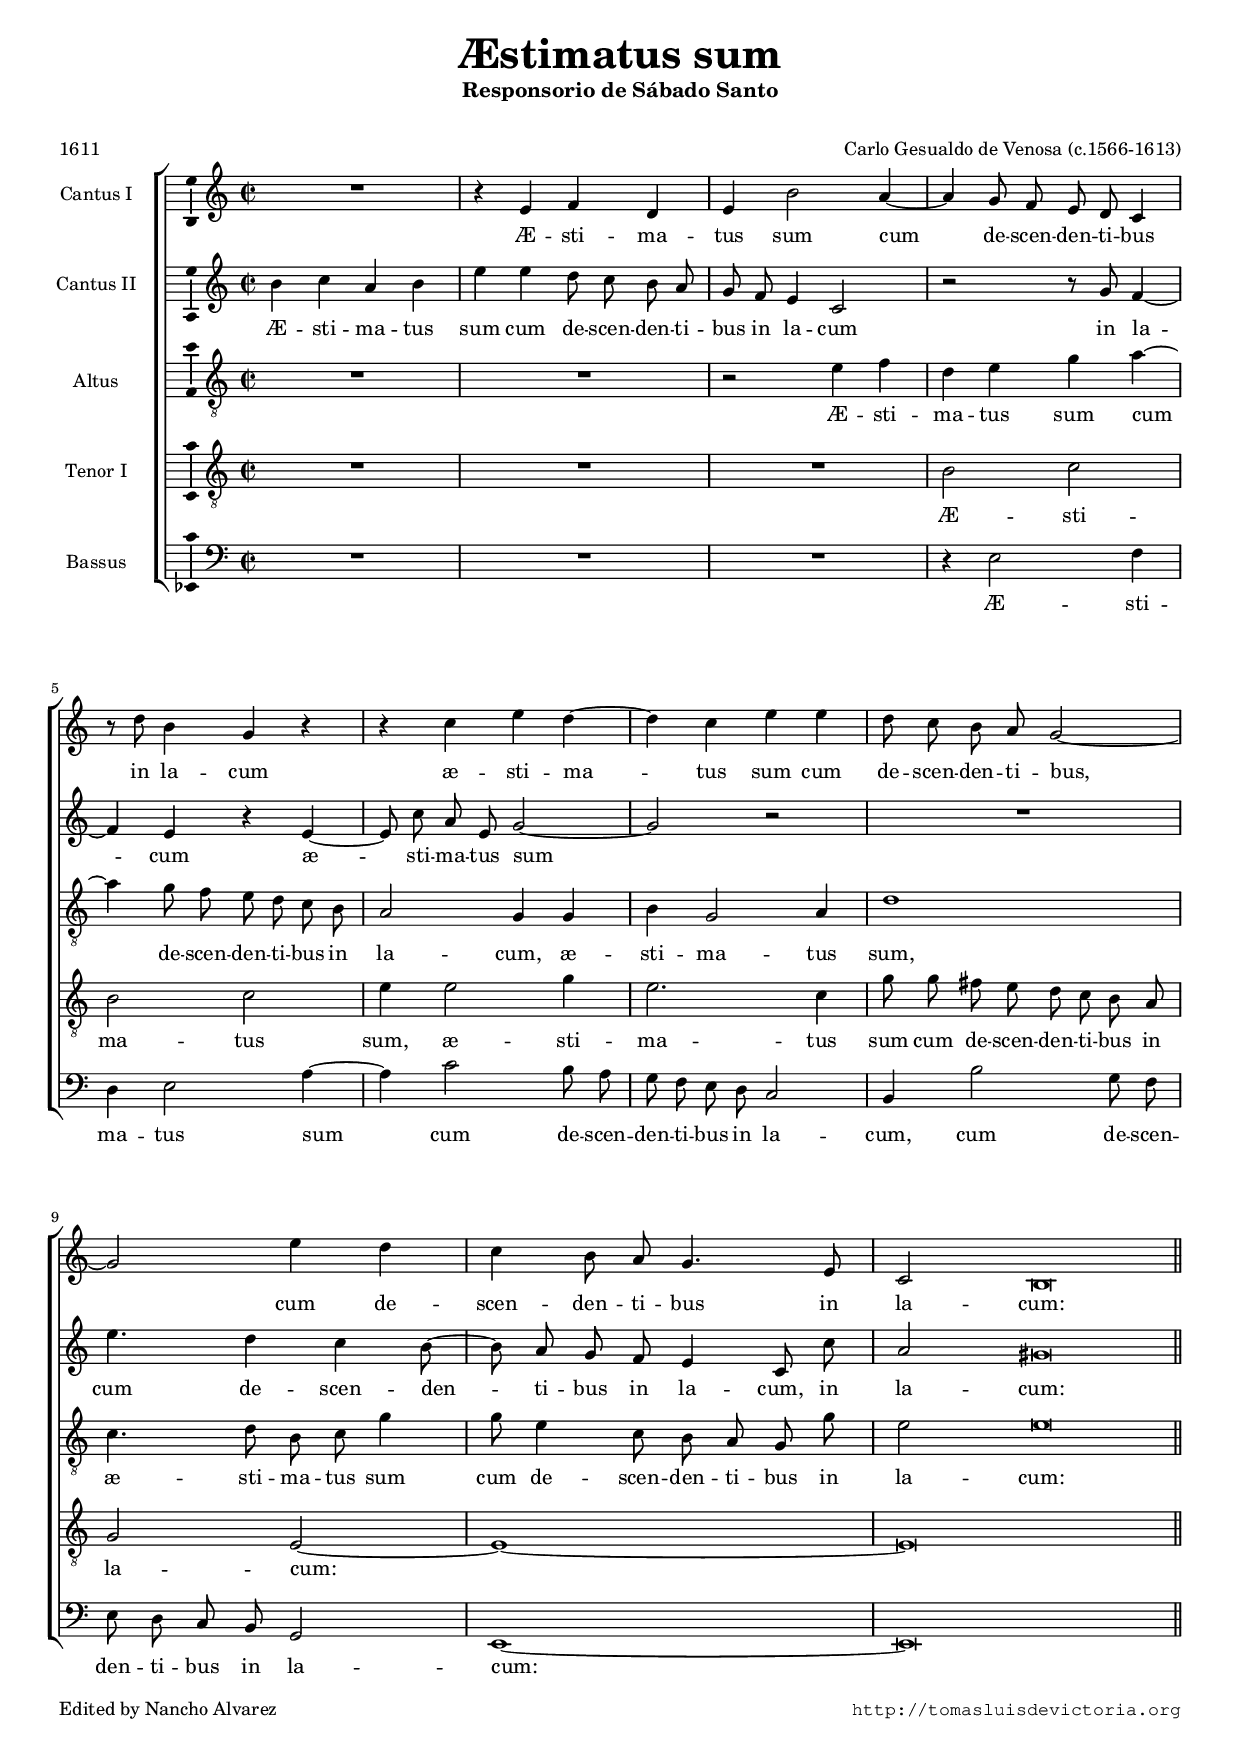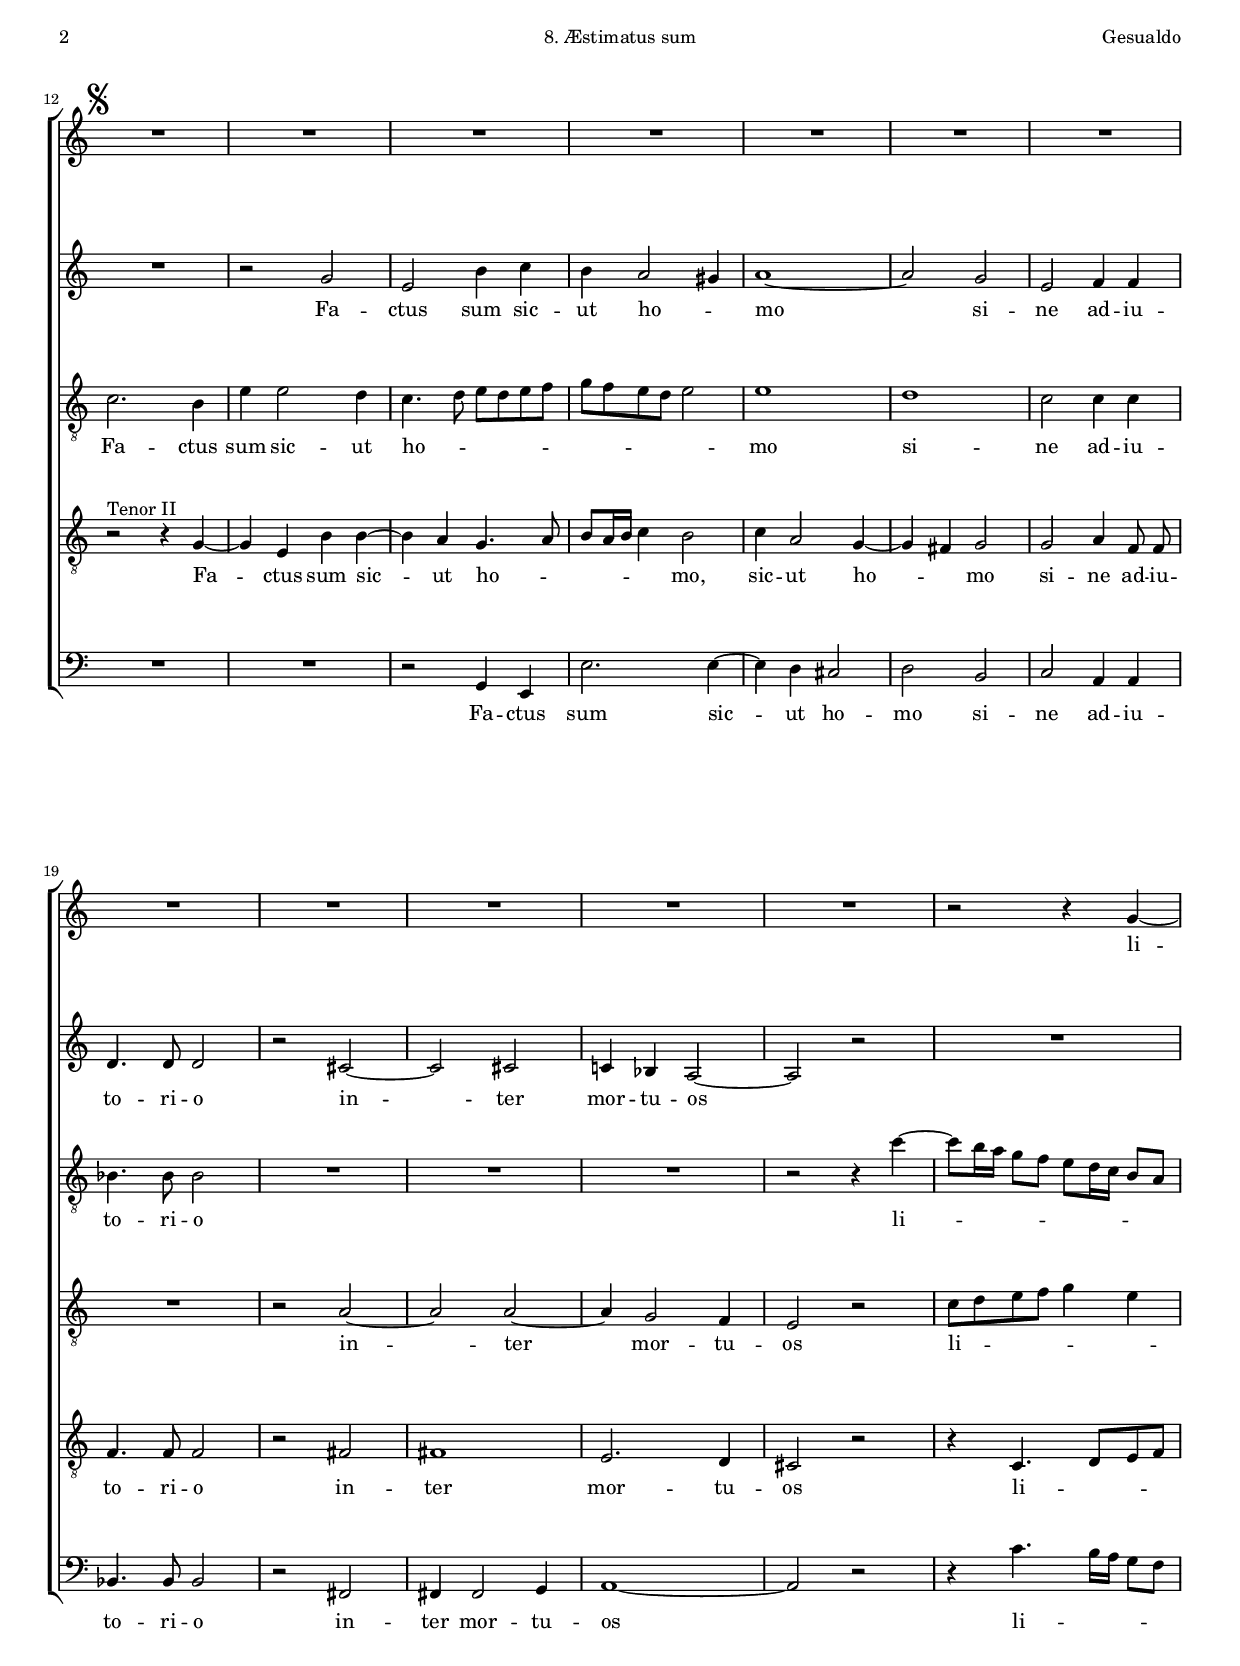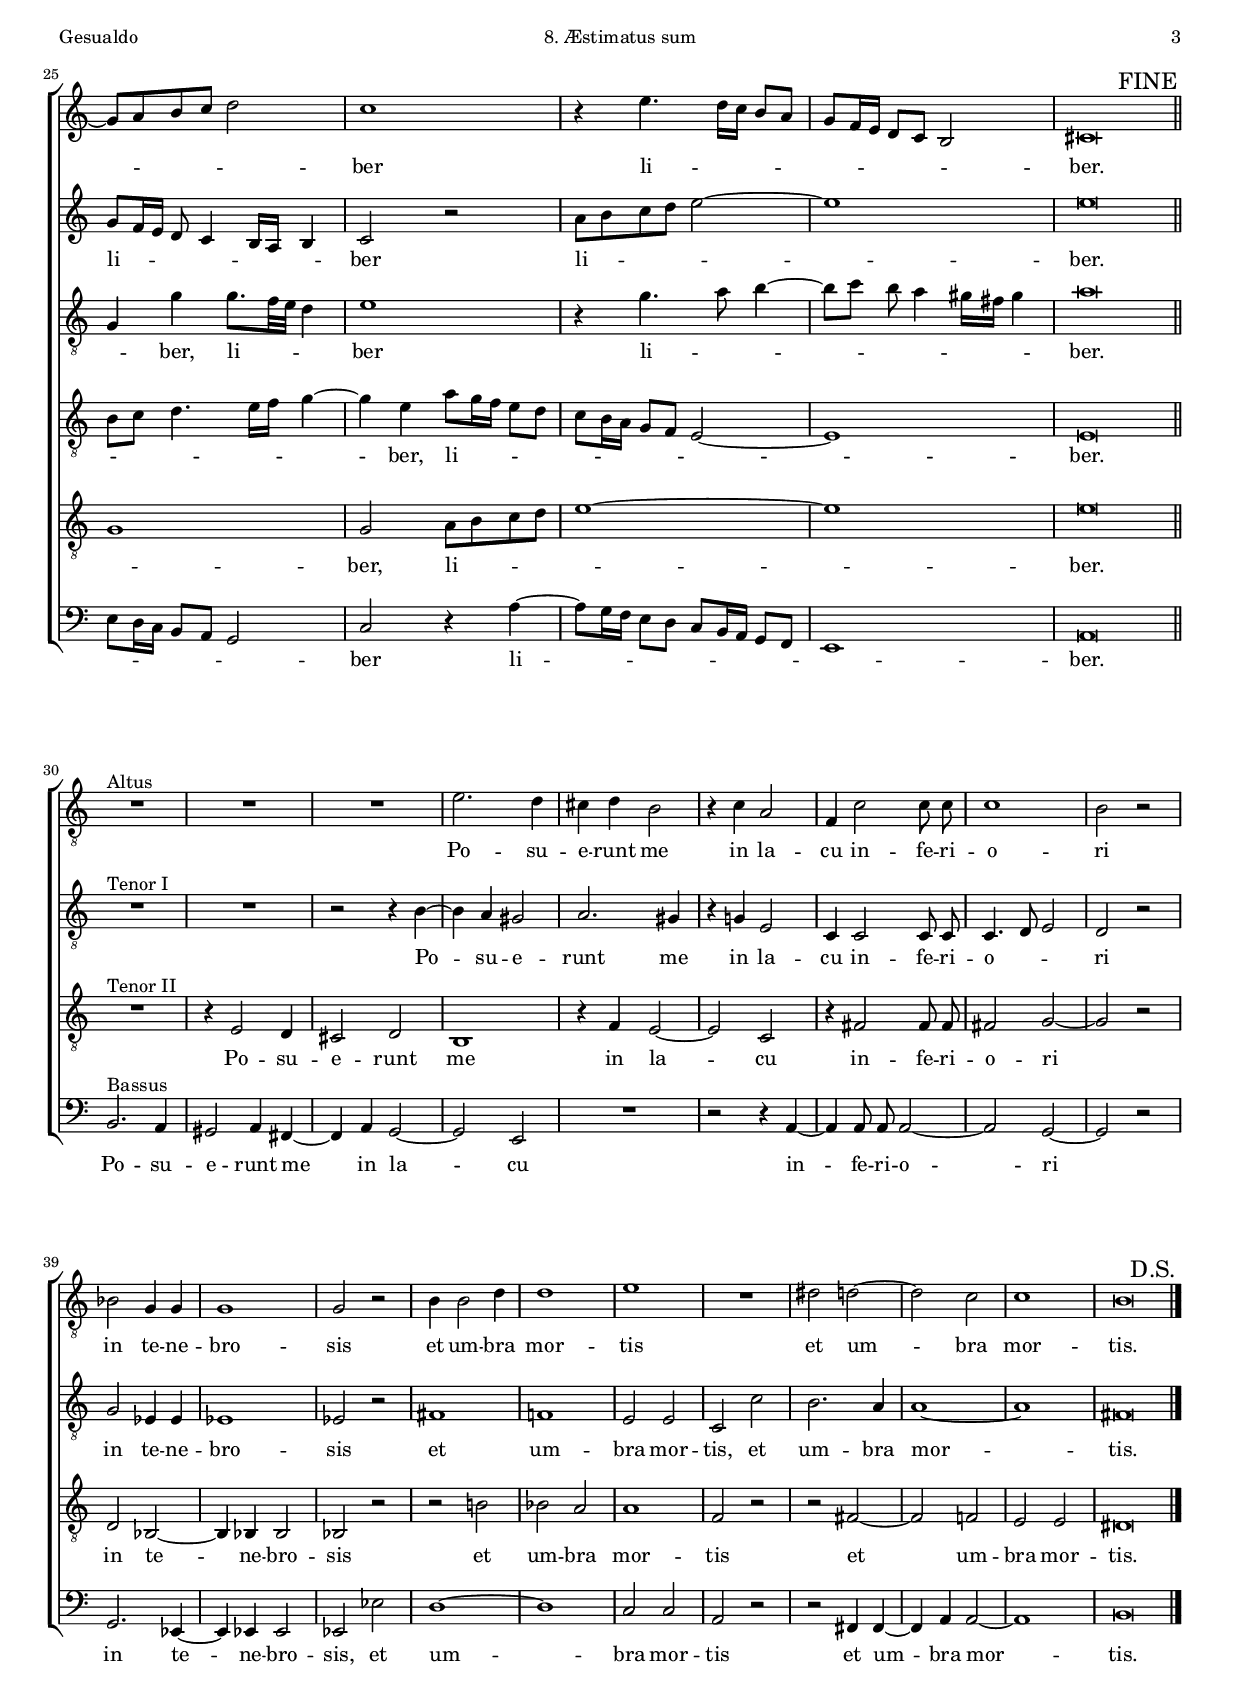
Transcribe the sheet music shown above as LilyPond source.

\version "2.18.0"

#(set-default-paper-size "a4")
#(set-global-staff-size 16)
#(ly:set-option 'point-and-click #f)
%mobile -s13.5 -i1.5

ss=\once \set suggestAccidentals = ##t
showMultiRests = { \set Staff.keepAliveInterfaces = #'( rhythmic-grob-interface multi-measure-rest-interface lyric-interface stanza-number-interface percent-repeat-interface) }
hideMultiRests = \unset Staff.keepAliveInterfaces



htitle="8. Æstimatus sum"
hcomposer="Gesualdo"

\header {
	title=\markup{\fontsize #3 "Æstimatus sum"}
	subtitle=\markup {"Responsorio de Sábado Santo"}
	subsubtitle=\markup{\null \vspace #1 }
	composer=\markup{"Carlo Gesualdo de Venosa (c.1566-1613)"}
        pdfauthor=\composer
	poet="1611"
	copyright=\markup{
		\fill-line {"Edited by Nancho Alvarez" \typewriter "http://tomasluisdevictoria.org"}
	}
%	tagline=""
}

global={\key c \major \time 2/2 \skip 1*11 \bar "||" \pageBreak
				\skip 1*18 \bar "||" \break
				\skip 1*20 \bar "|." }


cantus={
	R1*4/4 |
	r4 e' f' d' |
	e' b'2 a'4 ~ |
	a' g'8 f' e' d' c'4 |
%5
	r8 d'' b'4 g' r |
	r c'' e'' d'' ~ |
	d'' c'' e'' e'' |
	d''8 c'' b' a' g'2 ~ |
	g' e''4 d'' |
%10
	c'' b'8 a' g'4. e'8 |
	c'2 b\breve*1/4 |
	\mark \markup { \musicglyph #"scripts.segno" }
	\showMultiRests
	R1*4/4 |
	R1*4/4 |
	R1*4/4 |
%15
	R1*4/4 |
	R1*4/4 |
	R1*4/4 | 
	R1*4/4 |
	R1*4/4 |
%20
	R1*4/4 |
	R1*4/4 |
	R1*4/4 |
	R1*4/4 | 
	r2 r4 g' ~ |
%25
	g'8[ a' b' c''] d''2 |
	c''1 |
	r4 e''4. d''16[ c''] b'8[ a'] |
	g'[ f'16 e'] d'8[ c'] b2 |
	cis'\breve*1/2
	\override Score.RehearsalMark.self-alignment-X = #right
	\override Score.RehearsalMark.break-visibility = #'#(#t #t #f)
	\mark \markup{"FINE"}
%30
	\hideMultiRests
	R1*4/4 |
	R1*4/4 |
	R1*4/4 |
	R1*4/4 | 
	R1*4/4 | 
%35
	R1*4/4 |
	R1*4/4 |
	R1*4/4 |
	R1*4/4 | 
	R1*4/4 | 
%40
	R1*4/4 |
	R1*4/4 |
	R1*4/4 |
	R1*4/4 | 
	R1*4/4 | 
%45
	R1*4/4 |
	R1*4/4 |
	R1*4/4 |
	R1*4/4 |
	R1
	\mark \markup{"D.S."}
}

cantusdos={
	b'4 c'' a' b' |
	e'' e'' d''8 c'' b' a' |
	g' f' e'4 c'2 |
	r r8 g' f'4 ~ |
%5
	f' e' r e' ~ |
	e'8 c'' a' e' g'2 ~ |
	g' r |
	R1*4/4 |
	e''4. d''4 c'' b'8 ~ |
%10
	b' a' g' f' e'4 c'8 c'' |
	a'2 gis'\breve*1/4 |
	R1 |
	r2 g' |
	e' b'4 c'' |
%15
	b' a'2 gis'4 |
	a'1 ~ |
	a'2 g' |
	e' f'4 f' |
	d'4. d'8 d'2 |
%20
	r cis' ~ |
	cis' cis' |
	c'!4 bes a2 ~ |
	a r |
	R1*4/4 |
%25
	g'8[ f'16 e'] d'8 c'4 b16[ a] b4 |
	c'2 r |
	a'8[ b' c'' d''] e''2 ~ |
	e''1 |
	e''\breve*1/2 |
%30
	R1*4/4 |
	R1*4/4 |
	R1*4/4 |
	R1*4/4 |
	R1*4/4 |
%35
	R1*4/4 |
	R1*4/4 |
	R1*4/4 |
	R1*4/4 |
	R1*4/4 |
%40
	R1*4/4 |
	R1*4/4 |
	R1*4/4 |
	R1*4/4 |
	R1*4/4 |
%45
	R1*4/4 |
	R1*4/4 |
	R1*4/4 |
	R1*4/4 |
	R1*4/4 	
}

altus={
	R1*4/4 |
	R1*4/4 |
	r2 e'4 f' |
	d' e' g' a' ~ |
%5
	a' g'8 f' e' d' c' b |
	a2 g4 g |
	b g2 a4 |
	d'1 |
	c'4. d'8 b c' g'4 |
%10
	g'8 e'4 c'8 b a g g' |
	e'2 e'\breve*1/4 |
	c'2. b4 |
	e' e'2 d'4 |
	c'4. d'8 e'[ d' e' f'] |
%15
	g'[ f' e' d'] e'2 |
	e'1 |
	d' |
	c'2 c'4 c' |
	bes4. bes8 bes2 |
%20
	R1*4/4 |
	R1*4/4 |
	R1*4/4 |
	r2 r4 c'' ~ |
	c''8[ b'16 a'] g'8[ f'] e'[ d'16 c'] b8[ a] |
%25
	g4 g' g'8.[ f'32 e'] d'4 |
	e'1 |
	r4 g'4. a'8 b'4 ~ |
	b'8[ c''] b' a'4 gis'16[ fis'] gis'4 |
	a'\breve*1/2 |
%30
        s4*0^\markup{"Altus"}
	R1*4/4
	R1*4/4 |
	R1*4/4 |
	e'2. d'4 |
	cis' d' b2 |
%35
	r4 c' a2 |
	f4 c'2 c'8 c' |
	c'1 |
	b2 r |
	bes g4 g |
%40
	g1 |
	g2 r |
	b4 b2 d'4 |
	d'1 |
	e' |
%45
	R1*4/4 |
	dis'2 d' ~ |
	d' c' |
	c'1 |
	b\breve*1/2 	
}

tenor={
	R1*4/4 |
	R1*4/4 |
	R1*4/4 |
	b2 c' |
%5
	b c' |
	e'4 e'2 g'4 |
	e'2. c'4 |
	g'8 g' fis' e' d' c' b a |
	g2 e ~ |
%10
	e1 ~ |
	e\breve*1/2 |
	R1*4/4 |
	R1*4/4 |
	R1*4/4 |
%15
	R1*4/4 |
	R1*4/4 |
	R1*4/4 |
	R1*4/4 |
	R1*4/4 |
%20
	r2 a ~ |
	a a ~ |
	a4 g2 f4 |
	e2 r |
	c'8[ d' e' f'] g'4 e' |
%25
	b8[ c'] d'4. e'16[ f'] g'4 ~ |
	g' e' a'8[ g'16 f'] e'8[ d'] |
	c'[ b16 a] g8[ f] e2 ~ |
	e1 |
	e\breve*1/2 |
%30
	s4*0^\markup{"Tenor I"}
	R1*4/4 |
	R1*4/4 |
	r2 r4 b ~ |
	b a gis2 |
	a2. gis4 |
%35
	r g! e2 |
	c4 c2 c8 c |
	c4. d8 e2 |
	d r |
	g ees4 ees |
%40
	ees1 |
	ees2 r |
	fis1 |
	f! |
	e2 e |
%45
	c c' |
	b2. a4 |
	a1 ~ |
	a |
	fis\breve*1/2		
}

tenordos={
	R1*4/4 |
	R1*4/4 |
	R1*4/4 |
	R1*4/4 |
%5
	R1*4/4 |
	R1*4/4 |
	R1*4/4 |
	R1*4/4 |
	R1*4/4 |
%10
	R1*4/4 |
	R1*4/4 |
	s4*0^\markup{"Tenor II"}
	r2 r4 g ~|
	g e b b ~ |
	b a g4. a8 |
%15
	b[ a16 b] c'4 b2 |
	c'4 a2 g4 ~ |
	g fis g2 |
	g a4 f8 f |
	f4. f8 f2 |
%20
	r fis |
	fis1 |
	e2. d4 |
	cis2 r |
	r4 c4. d8[ e f] |
%25
	g1 |
	g2 a8[ b c' d'] |
	e'1 ~ |
	e' |
	e'\breve*1/2 |
%30
	s4*0^\markup{"Tenor II"}
	R1*4/4 |
	r4 e2 d4 |
	cis2 d |
	b,1 |
	r4 f e2 ~ |
%35
	e c |
	r4 fis2 fis8 fis |
	fis2 g ~ |
	g r |
	d bes, ~ |
%40
	bes,4 bes, bes,2 |
	bes, r |
	r b! |
	bes a |
	a1 |
%45
	f2 r |
	r fis ~ |
	fis f |
	e e |
	dis\breve*1/2  	
}

bassus={
	R1*4/4 |
	R1*4/4 |
	R1*4/4 |
	r4 e2 f4 |
%5
	d e2 a4 ~ |
	a c'2 b8 a |
	g f e d c2 |
	b,4 b2 g8 f |
	e d c b, g,2 |
%10
	e,1 ~ |
	e,\breve*1/2 |
	R1*4/4 |
	R1*4/4 |
	r2 g,4 e, |
%15
	e2. e4 ~ |
	e d cis2 |
	d b, |
	c a,4 a, |
	bes,4. bes,8 bes,2 |
%20
	r fis, |
	fis,4 fis,2 g,4 |
	a,1 ~ |
	a,2 r |
	r4 c'4. b16[ a] g8[ f] |
%25
	e[ d16 c] b,8[ a,] g,2 |
	c r4 a ~ |
	a8[ g16 f] e8[ d] c[ b,16 a,] g,8[ f,] |
	e,1 |
	a,\breve*1/2 |
%30
	s4*0^\markup{"Bassus"}
	b,2. a,4 |
	gis,2 a,4 fis, ~ |
	fis, a, g,2 ~ |
	g, e, |
	R1*4/4 |
%35
	r2 r4 a, ~ |
	a, a,8 a, a,2 ~ |
	a, g, ~ |
	g, r |
	g,2. ees,4 ~ |
%40
	ees, ees, ees,2 |
	ees, ees |
	d1 ~ |
	d |
	c2 c |
%45
	a, r |
	r fis,4 fis, ~ |
	fis, a, a,2 ~ |
	a,1 |
	b,\breve*1/2 	
}


textocantus=\lyricmode{
Æ -- sti -- ma -- tus sum cum _
de -- scen -- den -- ti -- bus
in la -- cum
æ -- sti -- ma -- _ tus sum cum de -- scen -- den -- ti -- bus, _
cum de -- scen -- den -- ti -- bus in la -- cum:
li -- _ _ _ _ _ ber
li -- _ _ _ _ _ _ _ _ _ _ ber.
}

textocantusdos=\lyricmode{
Æ -- sti -- ma -- tus sum cum de -- scen -- den -- ti -- bus in la -- cum
in la -- _ cum
æ -- _ sti -- ma -- tus sum _
cum de -- scen -- den -- _ ti -- bus in la -- cum,
in la -- cum:
Fa -- ctus sum sic -- ut ho -- _ mo _ 
si -- ne ad -- iu -- to -- ri -- o
in -- _ ter mor -- tu -- os _
li -- _ _ _ _ _ _ _ ber
li -- _ _ _ _ _ ber.
}

textoaltus=\lyricmode{
Æ -- sti -- ma -- tus sum cum _ de -- scen -- den -- ti -- bus in la -- cum,
æ -- sti -- ma -- tus sum,
æ -- sti -- ma -- tus sum cum de -- scen -- den -- ti -- bus in la -- cum:
Fa -- ctus sum sic -- ut ho -- _ _ _ _ _ _ _ _ _ _ mo 
si -- ne ad -- iu -- to -- ri -- o
li -- _ _ _ _ _ _ _ _ _ _ _ ber,
li -- _ _ _ ber
li -- _ _ _ _ _ _ _ _ _ ber.
Po -- su -- e -- runt me
in la -- cu in -- fe -- ri -- o -- ri
in te -- ne -- bro -- sis
et um -- bra mor -- tis
et um -- _ bra mor -- tis.
}

textotenor=\lyricmode{
Æ -- sti -- ma -- tus sum,
æ -- sti -- ma -- tus sum cum de -- scen -- den -- ti -- bus in la -- cum: _ _ 
in -- _ ter _ mor -- tu -- os
li -- _ _ _ _ _ _ _ _ _ _ _ _ ber,
li -- _ _ _ _ _ _ _ _ _ _ _ ber.
Po -- _ su -- e -- runt me
in la -- cu in -- fe -- ri -- o -- _ _ ri
in te -- ne -- bro -- sis
et um -- bra mor -- tis,
et um -- bra mor -- _ tis.
}

textotenordos=\lyricmode{
Fa -- _ ctus sum sic -- _ ut ho -- _ _ _ _ _ mo,
sic -- ut ho -- _ _ mo si -- ne ad -- iu -- to -- ri -- o
in -- ter mor -- tu -- os
li -- _ _ _ _ ber,
li -- _ _ _ _ _ ber.
Po -- su -- e -- runt me
in la -- _ cu
in -- fe -- ri -- o -- ri _
in te -- _ ne -- bro -- sis
et um -- bra mor -- tis
et _ um -- bra mor -- tis.
}

textobassus=\lyricmode{
Æ -- sti -- ma -- tus sum _ 
cum de -- scen -- den -- ti -- bus in la -- cum,
cum de -- scen -- den -- ti -- bus in la -- cum: _
Fa -- ctus sum sic -- _ ut ho -- mo si -- ne ad -- iu -- to -- ri -- o
in -- ter mor -- tu -- os _
li -- _ _ _ _ _ _ _ _ _ _ ber
li -- _ _ _ _ _ _ _ _ _ _ _ ber.
Po -- su -- e -- runt me _ in la -- _ cu
in -- _ fe -- ri -- o -- _ ri _
in te -- _ ne -- bro -- sis,
et um -- _ bra mor -- tis
et um -- _ bra mor -- _ tis.
}



\score {
\new ChoirStaff<<

	\new Staff <<\global
	\new Voice="v1" {
		\set Staff.instrumentName="Cantus I " 
		\clef "treble"
		\cantus }
	\new Lyrics \lyricsto "v1" {\textocantus }
	>>

	\new Staff <<\global
	\new Voice="v5" {
		\set Staff.instrumentName="Cantus II " 
		\clef "treble"
		\cantusdos }
	\new Lyrics \lyricsto "v5" {\textocantusdos }
	>>

	
	\new Staff << \global
	\new Voice="v2" {
		\set Staff.instrumentName="Altus "
		\clef "G_8" 
		\altus}
	\new Lyrics \lyricsto "v2" {\textoaltus }
	>>

	
	\new Staff <<\global
	\new Voice="v3" {
		\set Staff.instrumentName="Tenor I "
		\clef "G_8"
		\tenor }
	\new Lyrics \lyricsto "v3" {\textotenor }
	>>
	
	\new Staff \with{\remove "Ambitus_engraver"} <<\global
	\new Voice="v6" {
		\set Staff.instrumentName="Tenor II "
		\clef "G_8"
		\tenordos }
	\new Lyrics \lyricsto "v6" {\textotenordos }
	>>
	

	\new Staff <<\global
	\new Voice="v4" {
		\set Staff.instrumentName="Bassus "
		\clef "bass" 
		\bassus }
	\new Lyrics \lyricsto "v4" {\textobassus}
	>>
	
>>

\layout{ 
	\context {\Lyrics 
		\override VerticalAxisGroup.staff-affinity = #UP
		\override VerticalAxisGroup.nonstaff-relatedstaff-spacing =
			#'((basic-distance . 0) (minimum-distance . 0) (padding . 1))
		\override LyricText.font-size = #1.2
		\override LyricHyphen.minimum-distance = #0.5
	}
	\context {\Score 
		tempoHideNote = ##t
		\override BarNumber.padding = #2 
	}
	\context {\Voice 
		melismaBusyProperties = #'()
		autoBeaming = ##f
	}
	\context {\Staff 
                \RemoveEmptyStaves
                \override VerticalAxisGroup.remove-first = ##t
		\override VerticalAxisGroup.staff-staff-spacing =
			#'((basic-distance . 11) (minimum-distance . 0) (padding . 1))
		\consists Ambitus_engraver 
		\override LigatureBracket.padding = #1
	}
}

%\midi { \mtempo }

}


\paper{
	evenHeaderMarkup=\markup  \fill-line { \fromproperty #'page:page-number-string \htitle \hcomposer }
	oddHeaderMarkup= \markup  \fill-line { \on-the-fly #not-first-page \hcomposer \on-the-fly #not-first-page \htitle \on-the-fly #not-first-page \fromproperty #'page:page-number-string }
	%system-count=20
	%page-count = 8
	ragged-last-bottom = ##f
	indent=1.8\cm
	system-system-spacing =
	#'((basic-distance . 20) (minimum-distance . 0) (padding . 5))
	top-system-spacing = % header
	#'((basic-distance . 9) (minimum-distance . 0) (padding . 0))
	last-bottom-spacing = % footer
	#'((basic-distance . 12) (minimum-distance . 0) (padding . 0))
	%markup-system-spacing.padding = #1.5
}
